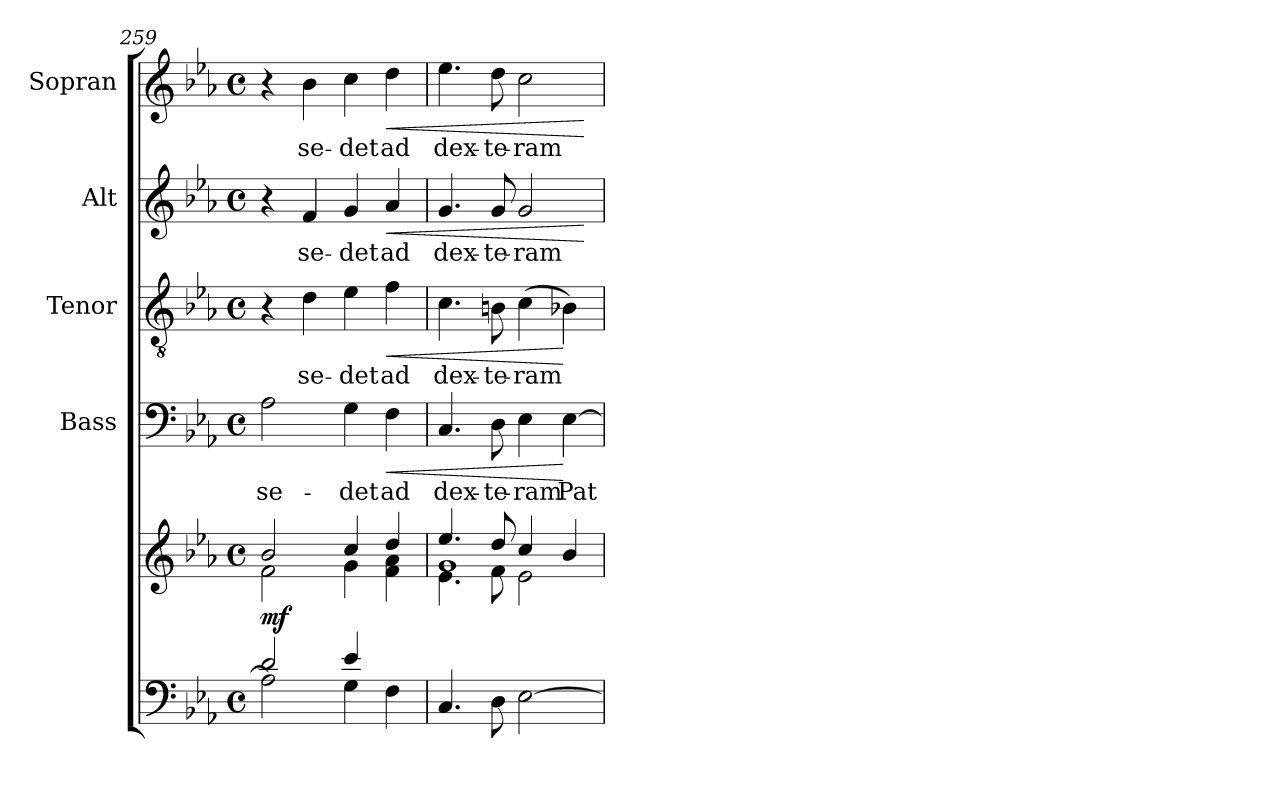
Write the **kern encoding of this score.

**kern	**kern	**dynam	**kern	**text	**dynam	**kern	**text	**dynam	**kern	**text	**dynam	**kern	**text	**dynam
*part5	*part5	*part5	*part4	*part4	*part4	*part3	*part3	*part3	*part2	*part2	*part2	*part1	*part1	*part1
*staff6	*staff5	*staff5/6	*staff4	*staff4	*staff4	*staff3	*staff3	*staff3	*staff2	*staff2	*staff2	*staff1	*staff1	*staff1
*	*	*	*I"Bass	*	*	*I"Tenor	*	*	*I"Alt	*	*	*I"Sopran	*	*
*	*	*	*I'B.	*	*	*I'T.	*	*	*I'A.	*	*	*I'S.	*	*
*clefF4	*clefG2	*	*clefF4	*	*	*clefGv2	*	*	*clefG2	*	*	*clefG2	*	*
*k[b-e-a-]	*k[b-e-a-]	*	*k[b-e-a-]	*	*	*k[b-e-a-]	*	*	*k[b-e-a-]	*	*	*k[b-e-a-]	*	*
*E-:	*E-:	*	*E-:	*	*	*E-:	*	*	*E-:	*	*	*E-:	*	*
*M4/4	*M4/4	*	*M4/4	*	*	*M4/4	*	*	*M4/4	*	*	*M4/4	*	*
*met(c)	*met(c)	*	*met(c)	*	*	*met(c)	*	*	*met(c)	*	*	*met(c)	*	*
=259	=259	=259	=259	=259	=259	=259	=259	=259	=259	=259	=259	=259	=259	=259
*^	*^	*	*	*	*	*	*	*	*	*	*	*	*	*
!	!	!	!	!LO:DY:b	!	!LO:LY:b	!	!	!	!	!	!	!	!	!	!
2d/	2A-\]	2b-/	2f\	mf	2A-\	se-	.	4r	.	.	4r	.	.	4r	.	.
!	!	!	!	!	!	!	!	!	!LO:LY:b	!	!	!LO:LY:b	!	!	!LO:LY:b	!
.	.	.	.	.	.	.	.	4d\	se-	.	4f/	se-	.	4b-\	se-	.
!	!	!	!	!	!	!LO:LY:b	!	!	!LO:LY:b	!	!	!LO:LY:b	!	!	!LO:LY:b	!
4e-/	4G\	4cc/	4g\	.	4G\	-det	.	4e-\	-det	.	4g/	-det	.	4cc\	-det	.
!	!	!	!	!	!	!LO:LY:b	!LO:HP:b	!	!LO:LY:b	!LO:HP:b	!	!LO:LY:b	!LO:HP:b	!	!LO:LY:b	!LO:HP:b
4ryy	4F\	4dd/	4f\ 4a-\	.	4F\	ad	<	4f\	ad	<	4a-/	ad	<	4dd\	ad	<
=260	=260	=260	=260	=260	=260	=260	=260	=260	=260	=260	=260	=260	=260	=260	=260	=260
*	*	*	*^	*	*	*	*	*	*	*	*	*	*	*	*	*
!	!	!	!	!	!	!	!LO:LY:b	!	!	!LO:LY:b	!	!	!LO:LY:b	!	!	!LO:LY:b	!
*v	*v	*	*	*	*	*	*	*	*	*	*	*	*	*	*	*	*
4.C/	4.ee-/	4.e-\	1g	.	4.C/	dex-	.	4.c\	dex-	.	4.g/	dex-	.	4.ee-\	dex-	.
!	!	!	!	!	!	!LO:LY:b	!	!	!LO:LY:b	!	!	!LO:LY:b	!	!	!LO:LY:b	!
8D\	8dd/	8f\	.	.	8D\	-te-	.	8Bn\	-te-	.	8g/	-te-	.	8dd\	-te-	.
!	!	!	!	!	!	!LO:LY:b	!	!	!LO:LY:b	!	!	!LO:LY:b	!	!	!LO:LY:b	!
[2E-\	4cc/	2e-\	.	.	4E-\	-ram	.	(>4c\	-ram	.	2g/	-ram	.	2cc\	-ram	.
!	!	!	!	!	!	!LO:LY:b	!	!	!	!	!	!	!	!	!	!
.	4b-/	.	.	.	[4E-\	Pat-	[	4B-X\)	.	[	.	.	.	.	.	.
*	*v	*v	*v	*	*	*	*	*	*	*	*	*	*	*	*	*
.	.	.	.	.	.	.	.	.	.	.	[	.	.	[
=	=	=	=	=	=	=	=	=	=	=	=	=	=	=
*-	*-	*-	*-	*-	*-	*-	*-	*-	*-	*-	*-	*-	*-	*-
